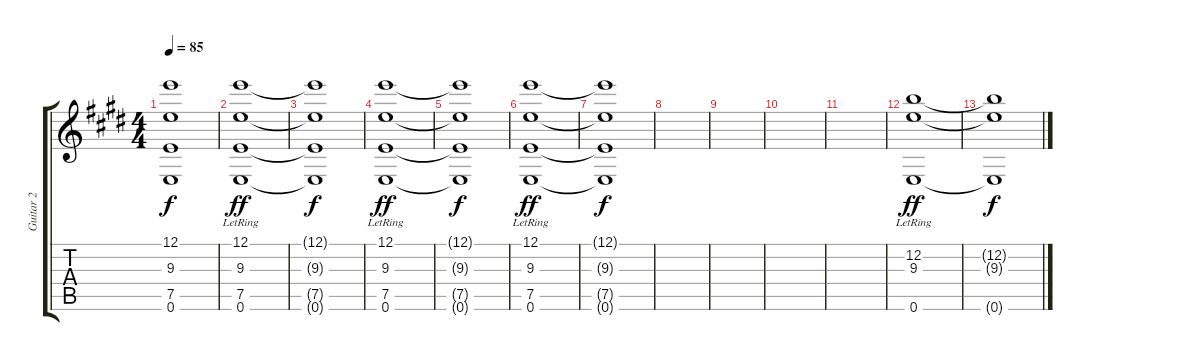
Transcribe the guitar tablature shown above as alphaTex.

\track ("Guitar 2" "Guitar 2") {instrument distortionguitar}
\staff {score tabs}
\tuning (E4 B3 G3 D3 A2 E2) {hide}
\ts (4 4)
\tempo 85
\clef g2
\ks e
(12.1{t} 9.3{t} 7.5{t} 0.6{t}).1{dy f} |
(12.1{lr} 9.3{lr} 7.5{lr} 0.6{lr}).1{dy ff} |
(12.1{t} 9.3{t} 7.5{t} 0.6{t}).1{dy f} |
(12.1{lr} 9.3{lr} 7.5{lr} 0.6{lr}).1{dy ff} |
(12.1{t} 9.3{t} 7.5{t} 0.6{t}).1{dy f} |
(12.1{lr} 9.3{lr} 7.5{lr} 0.6{lr}).1{dy ff} |
(12.1{t} 9.3{t} 7.5{t} 0.6{t}).1{dy f} |
|
|
|
|
(12.2 9.3{lr} 0.6{lr}).1{dy ff} |
(12.2{t} 9.3{t} 0.6{t}).1{dy f}
